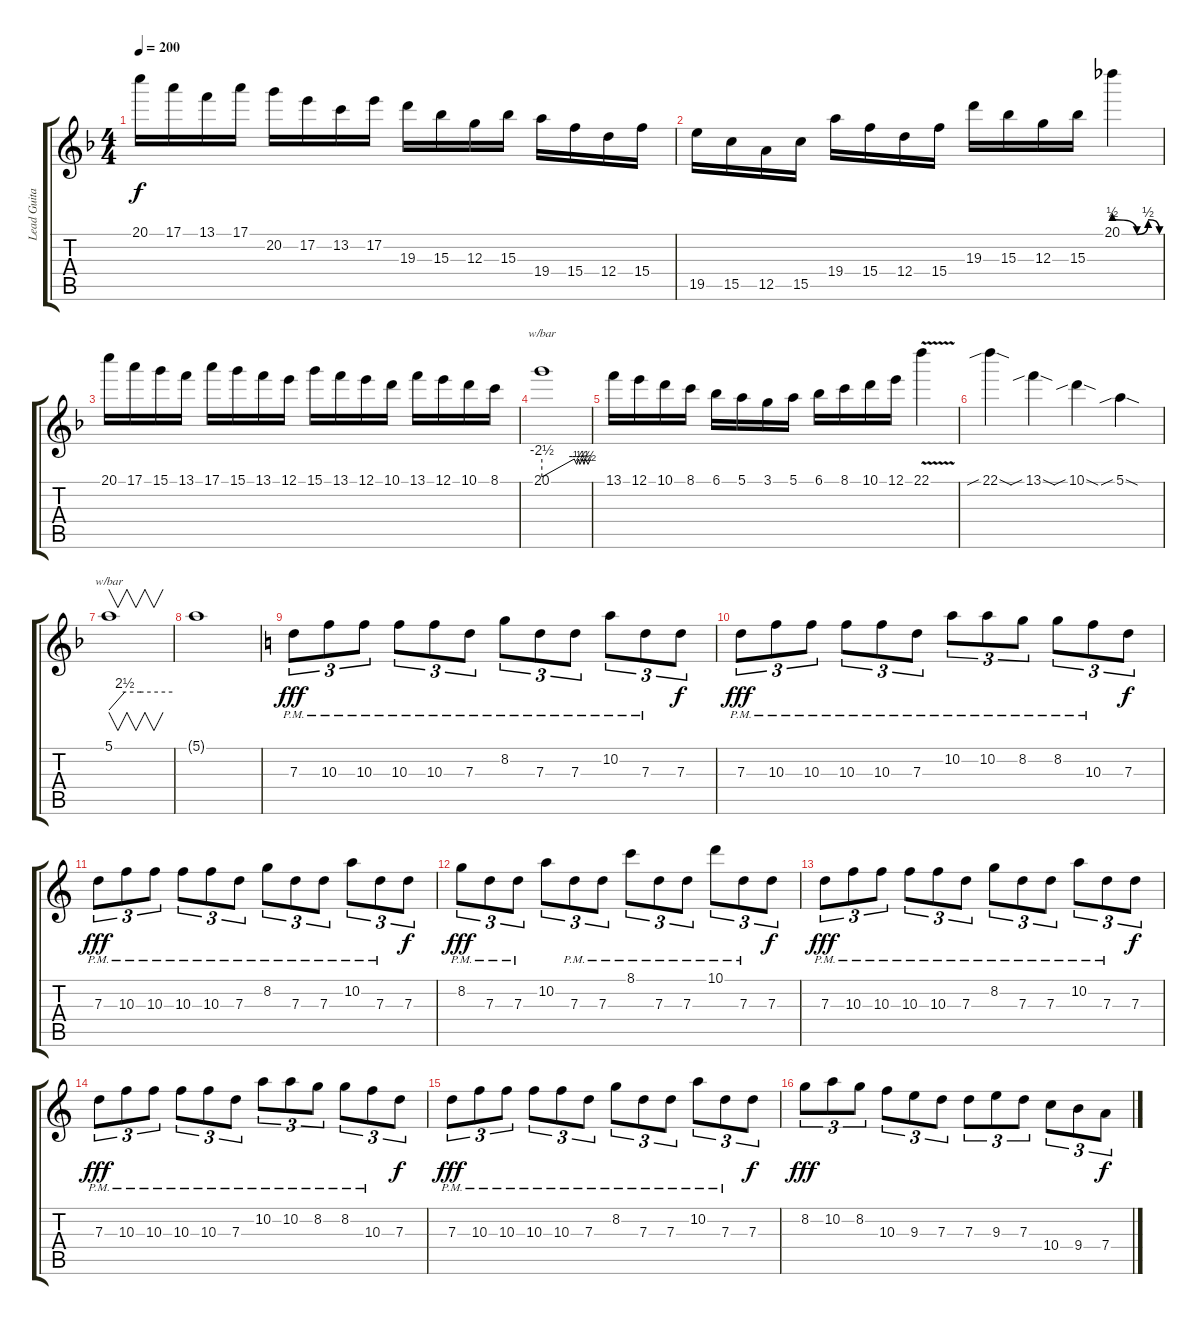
\track ("Lead Guitar.Herman " "Lead Guita") {instrument overdrivenguitar}
\staff {score tabs}
\tuning (E4 B3 G3 D3 A2 E2) {hide}
\ts (4 4)
\tempo 200
\clef g2
\ks f
20.1.16{dy f} 17.1.16 13.1.16 17.1.16 20.2.16 17.2.16 13.2.16 17.2.16 19.3.16 15.3.16 12.3.16 15.3.16 19.4.16 15.4.16 12.4.16 15.4.16 |
19.5.16 15.5.16 12.5.16 15.5.16 19.4.16 15.4.16 12.4.16 15.4.16 19.3.16 15.3.16 12.3.16 15.3.16 20.1{be (custom 0 2 30 0 45 2 60 0)}.4 |
20.1.16 17.1.16 15.1.16 13.1.16 17.1.16 15.1.16 13.1.16 12.1.16 15.1.16 13.1.16 12.1.16 10.1.16 13.1.16 12.1.16 10.1.16 8.1.16 |
20.1.1{tbe (custom default 0 -10 40 0 43 -2 45 0 47 -2 50 0 52 -2 54 0 57 -2 60 0)} |
13.1.16 12.1.16 10.1.16 8.1.16 6.1.16 5.1.16 3.1.16 5.1.16 6.1.16 8.1.16 10.1.16 12.1.16 22.1{v}.4 |
22.1{sib sod}.4 13.1{sib sod}.4 10.1{sib sod}.4 5.1{sib sod}.4 |
5.1.1{v tbe (custom default 0 0 15 10 30 10 60 10)} |
5.1{t}.1 |
\ks c
7.3{pm}.8{tu (3 2) dy fff} 10.3{pm}.8{tu (3 2)} 10.3{pm}.8{tu (3 2)} 10.3{pm}.8{tu (3 2)} 10.3{pm}.8{tu (3 2)} 7.3{pm}.8{tu (3 2)} 8.2{pm}.8{tu (3 2)} 7.3{pm}.8{tu (3 2)} 7.3{pm}.8{tu (3 2)} 10.2{pm}.8{tu (3 2)} 7.3{pm}.8{tu (3 2)} 7.3.8{tu (3 2) dy f} |
7.3{pm}.8{tu (3 2) dy fff} 10.3{pm}.8{tu (3 2)} 10.3{pm}.8{tu (3 2)} 10.3{pm}.8{tu (3 2)} 10.3{pm}.8{tu (3 2)} 7.3{pm}.8{tu (3 2)} 10.2{pm}.8{tu (3 2)} 10.2{pm}.8{tu (3 2)} 8.2{pm}.8{tu (3 2)} 8.2{pm}.8{tu (3 2)} 10.3{pm}.8{tu (3 2)} 7.3.8{tu (3 2) dy f} |
7.3{pm}.8{tu (3 2) dy fff} 10.3{pm}.8{tu (3 2)} 10.3{pm}.8{tu (3 2)} 10.3{pm}.8{tu (3 2)} 10.3{pm}.8{tu (3 2)} 7.3{pm}.8{tu (3 2)} 8.2{pm}.8{tu (3 2)} 7.3{pm}.8{tu (3 2)} 7.3{pm}.8{tu (3 2)} 10.2{pm}.8{tu (3 2)} 7.3{pm}.8{tu (3 2)} 7.3.8{tu (3 2) dy f} |
8.2{pm}.8{tu (3 2) dy fff} 7.3{pm}.8{tu (3 2)} 7.3{pm}.8{tu (3 2)} 10.2.8{tu (3 2)} 7.3{pm}.8{tu (3 2)} 7.3{pm}.8{tu (3 2)} 8.1{pm}.8{tu (3 2)} 7.3{pm}.8{tu (3 2)} 7.3{pm}.8{tu (3 2)} 10.1{pm}.8{tu (3 2)} 7.3{pm}.8{tu (3 2)} 7.3.8{tu (3 2) dy f} |
7.3{pm}.8{tu (3 2) dy fff} 10.3{pm}.8{tu (3 2)} 10.3{pm}.8{tu (3 2)} 10.3{pm}.8{tu (3 2)} 10.3{pm}.8{tu (3 2)} 7.3{pm}.8{tu (3 2)} 8.2{pm}.8{tu (3 2)} 7.3{pm}.8{tu (3 2)} 7.3{pm}.8{tu (3 2)} 10.2{pm}.8{tu (3 2)} 7.3{pm}.8{tu (3 2)} 7.3.8{tu (3 2) dy f} |
7.3{pm}.8{tu (3 2) dy fff} 10.3{pm}.8{tu (3 2)} 10.3{pm}.8{tu (3 2)} 10.3{pm}.8{tu (3 2)} 10.3{pm}.8{tu (3 2)} 7.3{pm}.8{tu (3 2)} 10.2{pm}.8{tu (3 2)} 10.2{pm}.8{tu (3 2)} 8.2{pm}.8{tu (3 2)} 8.2{pm}.8{tu (3 2)} 10.3{pm}.8{tu (3 2)} 7.3.8{tu (3 2) dy f} |
7.3{pm}.8{tu (3 2) dy fff} 10.3{pm}.8{tu (3 2)} 10.3{pm}.8{tu (3 2)} 10.3{pm}.8{tu (3 2)} 10.3{pm}.8{tu (3 2)} 7.3{pm}.8{tu (3 2)} 8.2{pm}.8{tu (3 2)} 7.3{pm}.8{tu (3 2)} 7.3{pm}.8{tu (3 2)} 10.2{pm}.8{tu (3 2)} 7.3{pm}.8{tu (3 2)} 7.3.8{tu (3 2) dy f} |
8.2.8{tu (3 2) dy fff} 10.2.8{tu (3 2)} 8.2.8{tu (3 2)} 10.3.8{tu (3 2)} 9.3.8{tu (3 2)} 7.3.8{tu (3 2)} 7.3.8{tu (3 2)} 9.3.8{tu (3 2)} 7.3.8{tu (3 2)} 10.4.8{tu (3 2)} 9.4.8{tu (3 2)} 7.4.8{tu (3 2) dy f}
